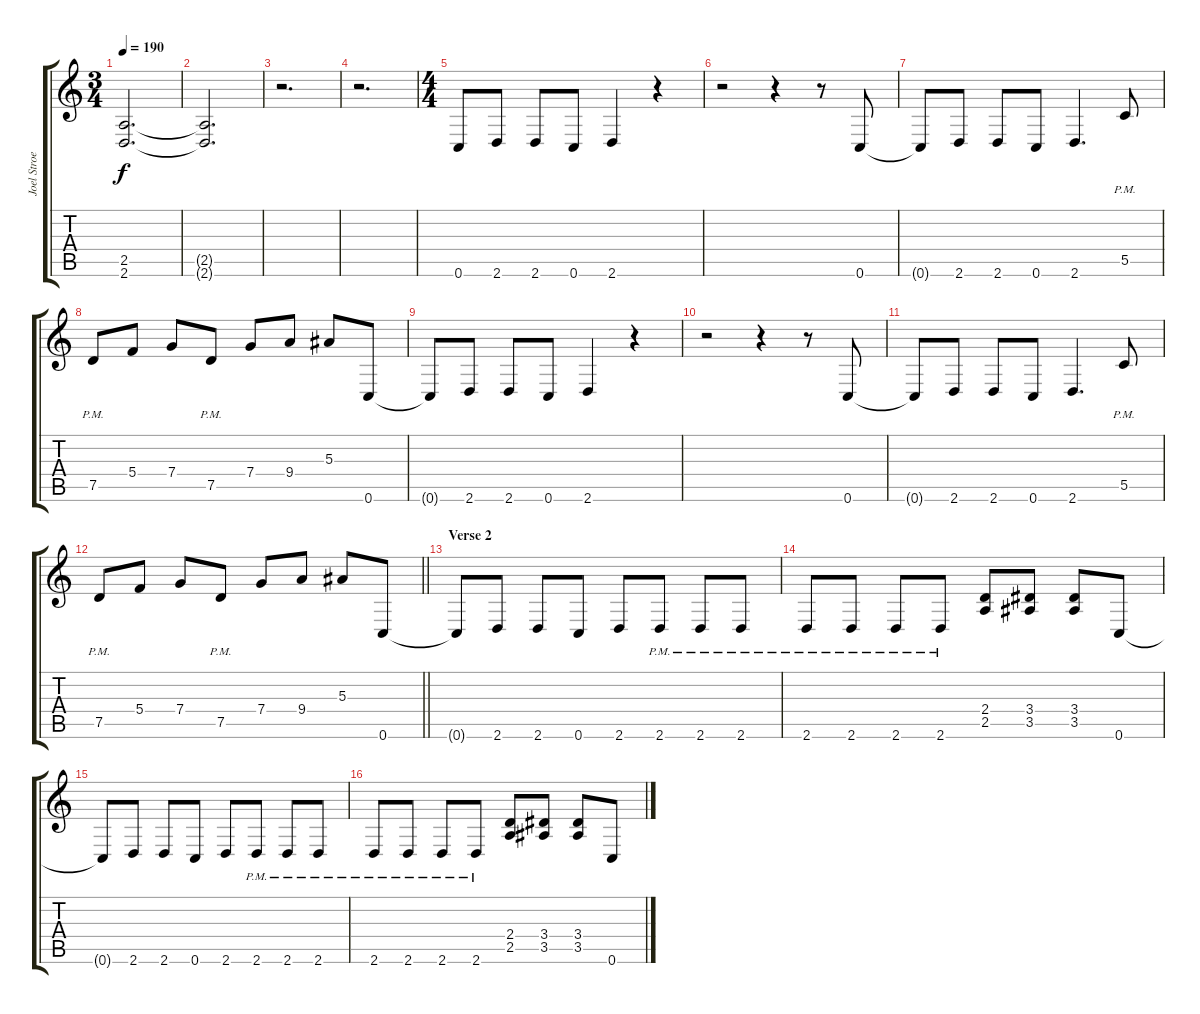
\track ("Joel Stroetzel" "Joel Stroe") {instrument overdrivenguitar}
\staff {score tabs}
\tuning (D4 A3 F3 C3 G2 C2) {hide}
\ts (3 4)
\tempo 190
\clef g2
\ks c
(2.5 2.6).2{d dy f} |
(2.5{t} 2.6{t}).2{d} |
r.2{d} |
r.2{d} |
\ts (4 4)
0.6.8 2.6.8 2.6.8 0.6.8 2.6.4 r.4 |
r.2 r.4 r.8 0.6.8 |
0.6{t}.8 2.6.8 2.6.8 0.6.8 2.6.4{d} 5.5{pm}.8 |
7.5{pm}.8 5.4.8 7.4.8 7.5{pm}.8 7.4.8 9.4.8 5.3.8 0.6.8 |
0.6{t}.8 2.6.8 2.6.8 0.6.8 2.6.4 r.4 |
r.2 r.4 r.8 0.6.8 |
0.6{t}.8 2.6.8 2.6.8 0.6.8 2.6.4{d} 5.5{pm}.8 |
\barLineRight lightlight
7.5{pm}.8 5.4.8 7.4.8 7.5{pm}.8 7.4.8 9.4.8 5.3.8 0.6.8 |
\section ("" "Verse 2")
0.6{t}.8 2.6.8 2.6.8 0.6.8 2.6.8 2.6{pm}.8 2.6{pm}.8 2.6{pm}.8 |
2.6{pm}.8 2.6{pm}.8 2.6{pm}.8 2.6{pm}.8 (2.4 2.5).8 (3.4 3.5).8 (3.4 3.5).8 0.6.8 |
0.6{t}.8 2.6.8 2.6.8 0.6.8 2.6.8 2.6{pm}.8 2.6{pm}.8 2.6{pm}.8 |
2.6{pm}.8 2.6{pm}.8 2.6{pm}.8 2.6{pm}.8 (2.4 2.5).8 (3.4 3.5).8 (3.4 3.5).8 0.6.8
